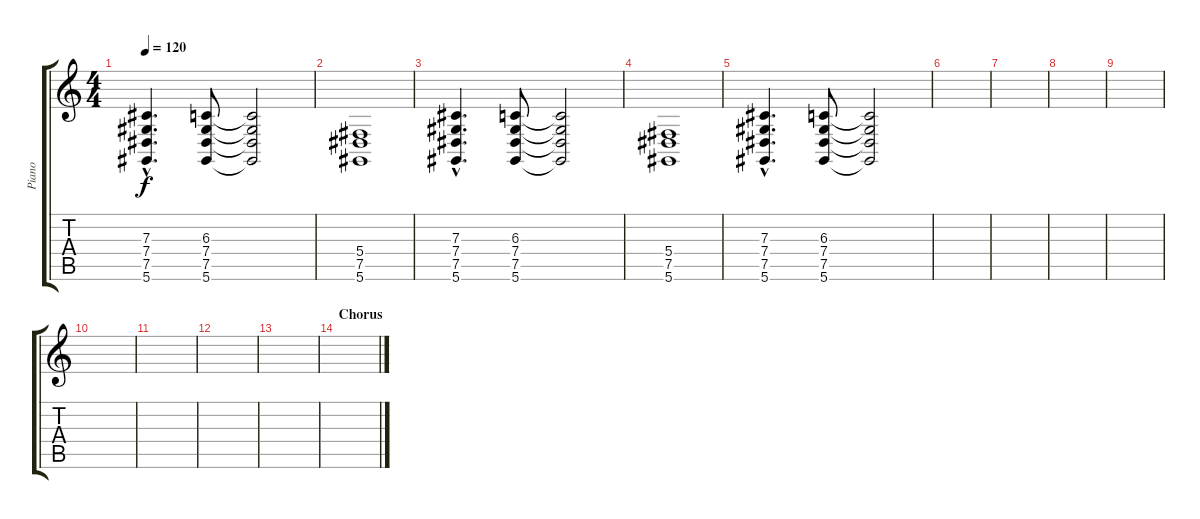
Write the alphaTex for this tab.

\track ("Piano" "Piano") {instrument electricgrandpiano}
\staff {score tabs}
\tuning (Eb4 Bb3 Gb3 Db3 Ab2 Eb2) {hide}
\ts (4 4)
\tempo 120
\clef g2
\ks c
(7.3{hac} 7.4{hac} 7.5{hac} 5.6{hac}).4{d dy f} (6.3 7.4 7.5 5.6).8 (6.3{t} 7.4{t} 7.5{t} 5.6{t}).2 |
(5.4 7.5 5.6).1 |
(7.3{hac} 7.4{hac} 7.5{hac} 5.6{hac}).4{d} (6.3 7.4 7.5 5.6).8 (6.3{t} 7.4{t} 7.5{t} 5.6{t}).2 |
(5.4 7.5 5.6).1 |
(7.3{hac} 7.4{hac} 7.5{hac} 5.6{hac}).4{d} (6.3 7.4 7.5 5.6).8 (6.3{t} 7.4{t} 7.5{t} 5.6{t}).2 |
|
|
|
|
|
|
|
|
\section ("" "Chorus")
